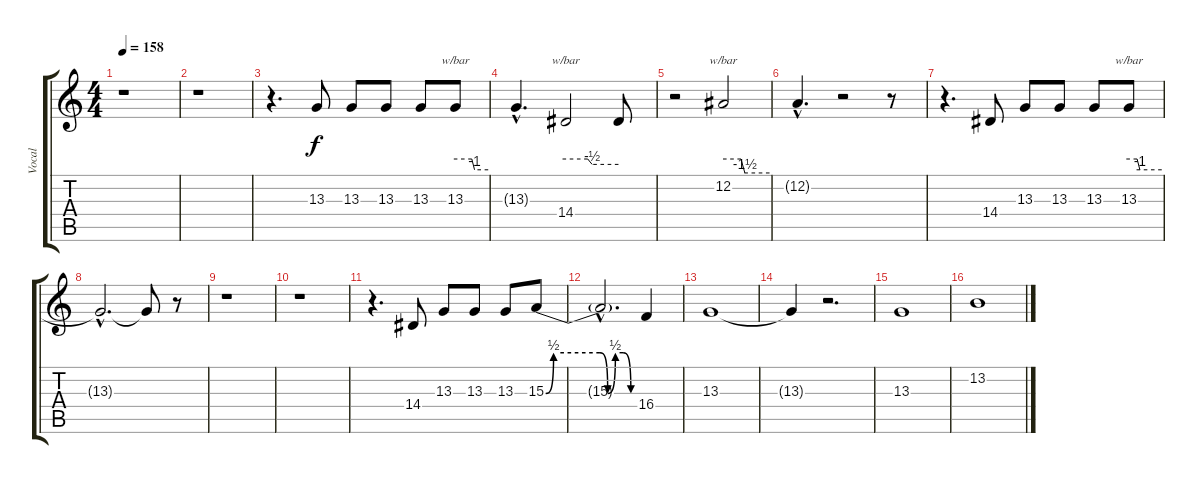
\track ("Vocal" "Vocal") {instrument viola}
\staff {score tabs}
\tuning (Eb4 Bb3 Gb3 Db3 Ab2 Eb2) {hide}
\ts (4 4)
\tempo 158
\clef g2
\ks c
r.1{dy f volume 14} |
r.1 |
r.4{d} 13.3.8 13.3.8 13.3.8 13.3.8 13.3.8{tbe (custom default 0 0 30 0 35 -4 60 -4)} |
13.3{hac t}.4{d} 14.4.2{tbe (custom default 0 0 25 0 30 -2 60 -2)} 14.4{t}.8 |
r.2 12.2.2{tbe (custom default 0 0 23 0 28 -6 60 -6)} |
12.2{hac t}.4{d} r.2 r.8 |
r.4{d} 14.4.8 13.3.8 13.3.8 13.3.8 13.3.8{tbe (custom default 0 0 15 0 20 -4 60 -4)} |
13.3{hac t}.2{d} 13.3{t}.8{volume 0} r.8 |
r.1{volume 14} |
r.1 |
r.4{d} 14.4.8 13.3.8 13.3.8 13.3.8 15.3{be (custom 0 0 5 2 35 2 40 0 45 2 50 2 55 0 60 0)}.8 |
15.3{hac t}.2{d} 16.4.4 |
13.3.1 |
13.3{t}.4 r.2{d} |
13.3.1 |
13.2.1
